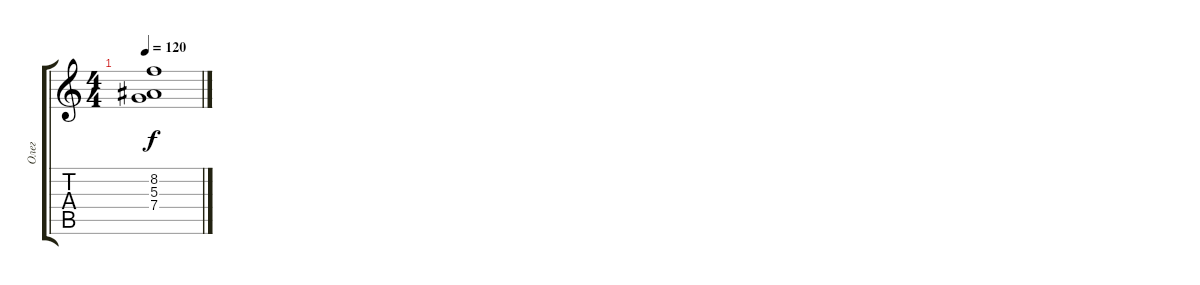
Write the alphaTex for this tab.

\track ("Олег" "Олег") {instrument acousticguitarsteel}
\staff {score tabs}
\tuning (D4 A3 F3 C3 G2 C2) {hide}
\ts (4 4)
\tempo 120
\clef g2
\ks c
(8.2{t} 5.3{t} 7.4{t}).1{dy f}
